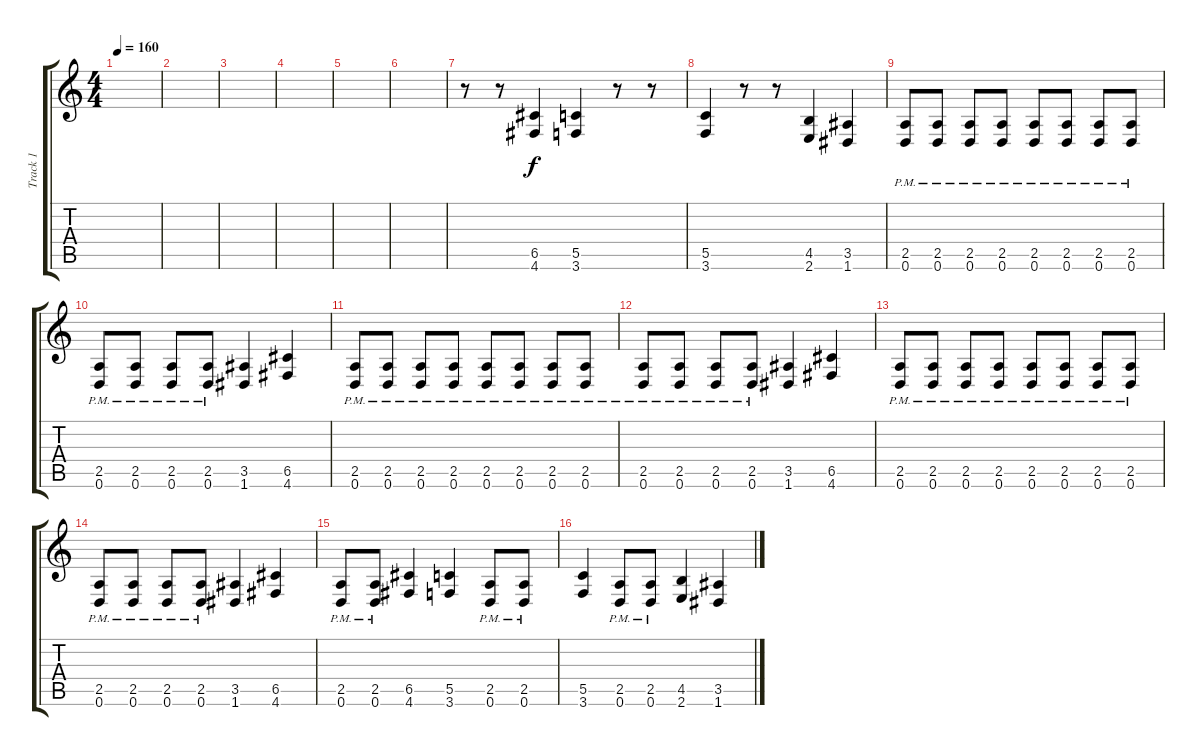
\track ("Track 1" "Track 1") {instrument distortionguitar}
\staff {score tabs}
\tuning (D4 A3 F3 C3 G2 D2) {hide}
\ts (4 4)
\tempo 160
\clef g2
\ks c
|
|
|
|
|
|
r.8 r.8 (6.5 4.6).4 (5.5 3.6).4 r.8 r.8 |
(5.5 3.6).4 r.8 r.8 (4.5 2.6).4 (3.5 1.6).4 |
(2.5{pm} 0.6{pm}).8 (2.5{pm} 0.6{pm}).8 (2.5{pm} 0.6{pm}).8 (2.5{pm} 0.6{pm}).8 (2.5{pm} 0.6{pm}).8 (2.5{pm} 0.6{pm}).8 (2.5{pm} 0.6{pm}).8 (2.5{pm} 0.6{pm}).8 |
(2.5{pm} 0.6{pm}).8 (2.5{pm} 0.6{pm}).8 (2.5{pm} 0.6{pm}).8 (2.5{pm} 0.6{pm}).8 (3.5 1.6).4 (6.5 4.6).4 |
(2.5{pm} 0.6{pm}).8 (2.5{pm} 0.6{pm}).8 (2.5{pm} 0.6{pm}).8 (2.5{pm} 0.6{pm}).8 (2.5{pm} 0.6{pm}).8 (2.5{pm} 0.6{pm}).8 (2.5{pm} 0.6{pm}).8 (2.5{pm} 0.6{pm}).8 |
(2.5{pm} 0.6{pm}).8 (2.5{pm} 0.6{pm}).8 (2.5{pm} 0.6{pm}).8 (2.5{pm} 0.6{pm}).8 (3.5 1.6).4 (6.5 4.6).4 |
(2.5{pm} 0.6{pm}).8 (2.5{pm} 0.6{pm}).8 (2.5{pm} 0.6{pm}).8 (2.5{pm} 0.6{pm}).8 (2.5{pm} 0.6{pm}).8 (2.5{pm} 0.6{pm}).8 (2.5{pm} 0.6{pm}).8 (2.5{pm} 0.6{pm}).8 |
(2.5{pm} 0.6{pm}).8 (2.5{pm} 0.6{pm}).8 (2.5{pm} 0.6{pm}).8 (2.5{pm} 0.6{pm}).8 (3.5 1.6).4 (6.5 4.6).4 |
(2.5{pm} 0.6{pm}).8 (2.5{pm} 0.6{pm}).8 (6.5 4.6).4 (5.5 3.6).4 (2.5{pm} 0.6{pm}).8 (2.5{pm} 0.6{pm}).8 |
(5.5 3.6).4 (2.5{pm} 0.6{pm}).8 (2.5{pm} 0.6{pm}).8 (4.5 2.6).4 (3.5 1.6).4
